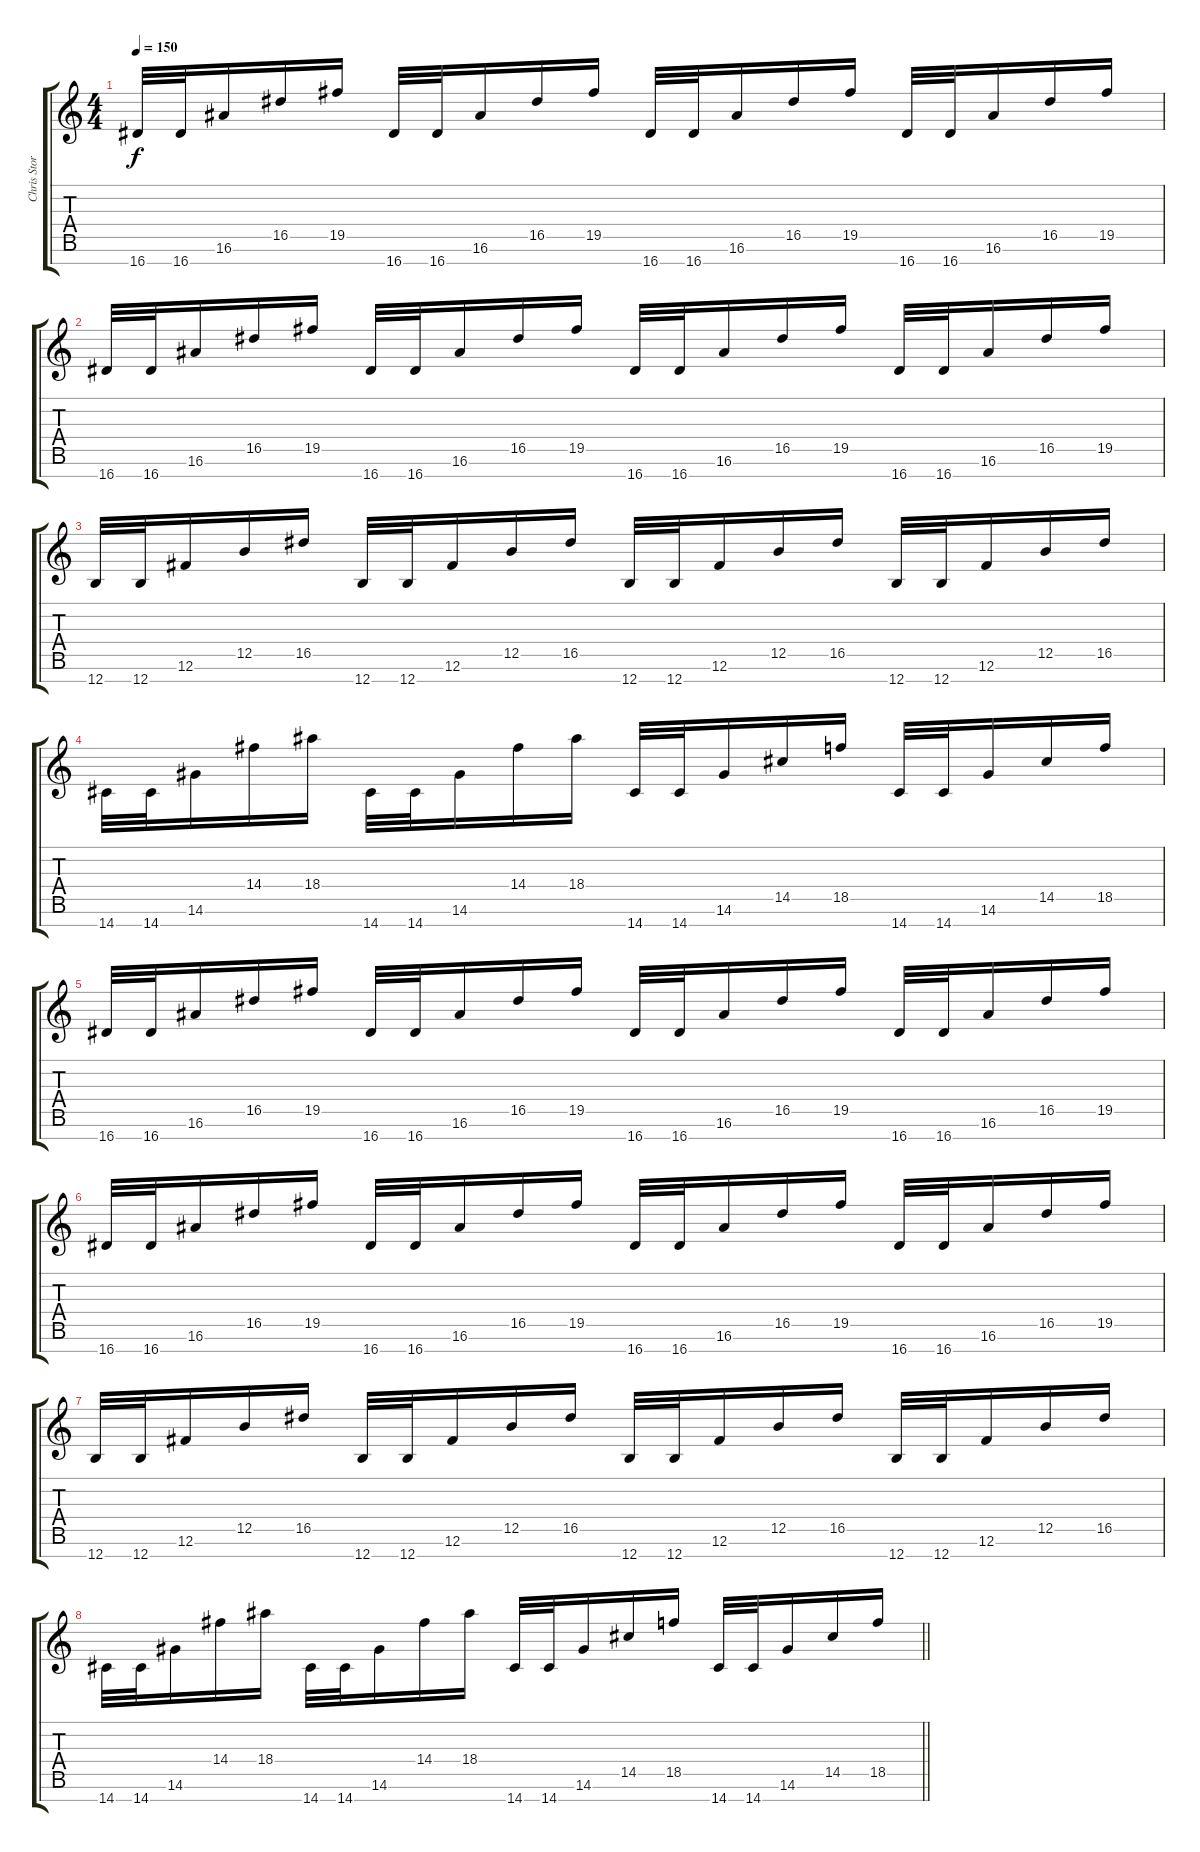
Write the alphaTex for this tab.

\track ("Chris Storey" "Chris Stor") {instrument distortionguitar}
\staff {score tabs}
\tuning (Gb4 Db4 Ab3 E3 B2 Gb2 B1) {hide}
\ts (4 4)
\tempo 150
\clef g2
\ks c
16.7.32{dy f} 16.7.32 16.6.16 16.5.16 19.5.16 16.7.32 16.7.32 16.6.16 16.5.16 19.5.16 16.7.32 16.7.32 16.6.16 16.5.16 19.5.16 16.7.32 16.7.32 16.6.16 16.5.16 19.5.16 |
16.7.32 16.7.32 16.6.16 16.5.16 19.5.16 16.7.32 16.7.32 16.6.16 16.5.16 19.5.16 16.7.32 16.7.32 16.6.16 16.5.16 19.5.16 16.7.32 16.7.32 16.6.16 16.5.16 19.5.16 |
12.7.32 12.7.32 12.6.16 12.5.16 16.5.16 12.7.32 12.7.32 12.6.16 12.5.16 16.5.16 12.7.32 12.7.32 12.6.16 12.5.16 16.5.16 12.7.32 12.7.32 12.6.16 12.5.16 16.5.16 |
14.7.32 14.7.32 14.6.16 14.4.16 18.4.16 14.7.32 14.7.32 14.6.16 14.4.16 18.4.16 14.7.32 14.7.32 14.6.16 14.5.16 18.5.16 14.7.32 14.7.32 14.6.16 14.5.16 18.5.16 |
16.7.32 16.7.32 16.6.16 16.5.16 19.5.16 16.7.32 16.7.32 16.6.16 16.5.16 19.5.16 16.7.32 16.7.32 16.6.16 16.5.16 19.5.16 16.7.32 16.7.32 16.6.16 16.5.16 19.5.16 |
16.7.32 16.7.32 16.6.16 16.5.16 19.5.16 16.7.32 16.7.32 16.6.16 16.5.16 19.5.16 16.7.32 16.7.32 16.6.16 16.5.16 19.5.16 16.7.32 16.7.32 16.6.16 16.5.16 19.5.16 |
12.7.32 12.7.32 12.6.16 12.5.16 16.5.16 12.7.32 12.7.32 12.6.16 12.5.16 16.5.16 12.7.32 12.7.32 12.6.16 12.5.16 16.5.16 12.7.32 12.7.32 12.6.16 12.5.16 16.5.16 |
\barLineRight lightlight
14.7.32 14.7.32 14.6.16 14.4.16 18.4.16 14.7.32 14.7.32 14.6.16 14.4.16 18.4.16 14.7.32 14.7.32 14.6.16 14.5.16 18.5.16 14.7.32 14.7.32 14.6.16 14.5.16 18.5.16
